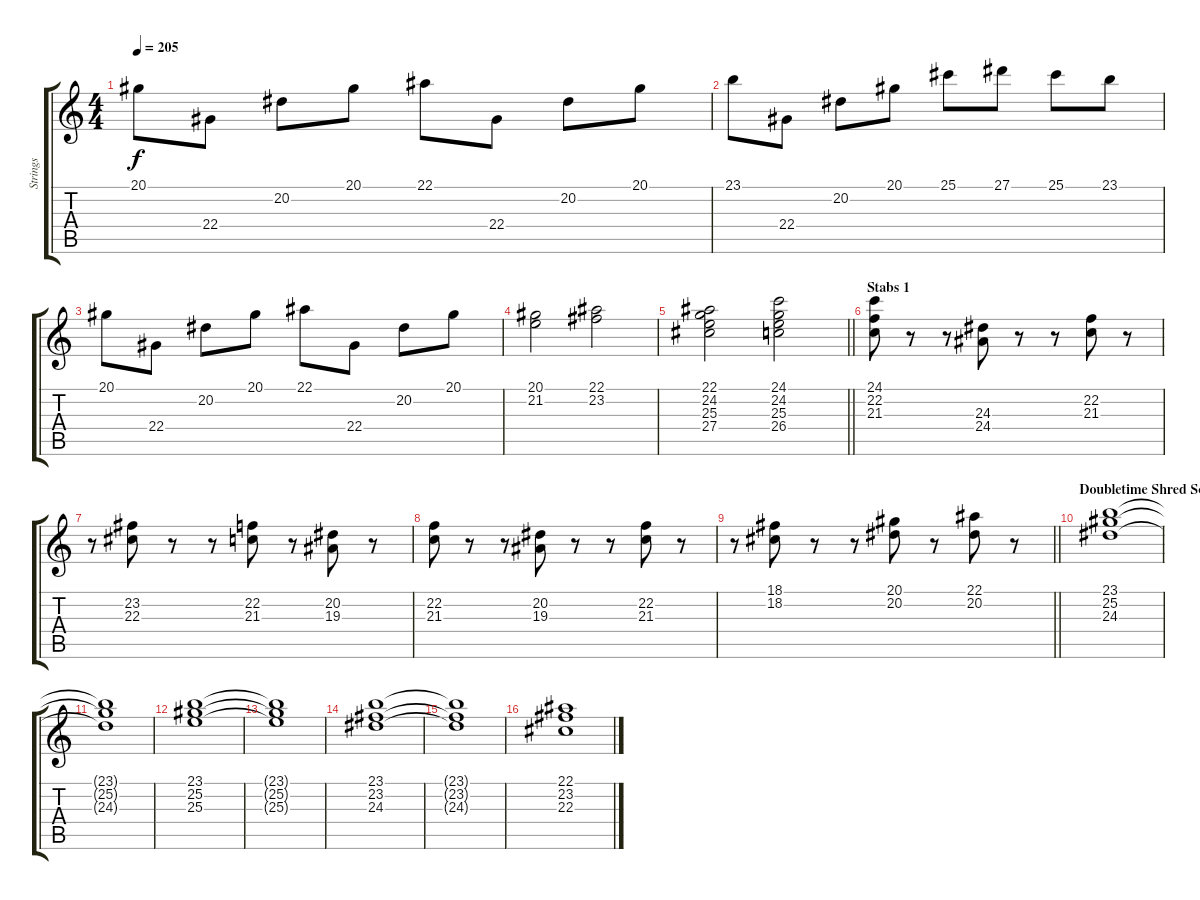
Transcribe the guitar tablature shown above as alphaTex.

\track ("Strings" "Strings") {instrument stringensemble1}
\staff {score tabs}
\tuning (C4 G3 Eb3 Bb2 F2 C2) {hide}
\ts (4 4)
\tempo 205
\clef g2
\ks c
20.1.8{dy f} 22.4.8 20.2.8 20.1.8 22.1.8 22.4.8 20.2.8 20.1.8 |
23.1.8 22.4.8 20.2.8 20.1.8 25.1.8 27.1.8 25.1.8 23.1.8 |
20.1.8 22.4.8 20.2.8 20.1.8 22.1.8 22.4.8 20.2.8 20.1.8 |
(20.1 21.2).2 (22.1 23.2).2 |
\barLineRight lightlight
(22.1 24.2 25.3 27.4).2 (24.1 24.2 25.3 26.4).2 |
\section ("" "Stabs 1")
(24.1 22.2 21.3).8 r.8 r.8 (24.3 24.4).8 r.8 r.8 (22.2 21.3).8 r.8 |
r.8 (23.2 22.3).8 r.8 r.8 (22.2 21.3).8 r.8 (20.2 19.3).8 r.8 |
(22.2 21.3).8 r.8 r.8 (20.2 19.3).8 r.8 r.8 (22.2 21.3).8 r.8 |
\barLineRight lightlight
r.8 (18.1 18.2).8 r.8 r.8 (20.1 20.2).8 r.8 (22.1 20.2).8 r.8 |
\section ("" "Doubletime Shred Solo 2")
(23.1 25.2 24.3).1 |
(23.1{t} 25.2{t} 24.3{t}).1 |
(23.1 25.2 25.3).1 |
(23.1{t} 25.2{t} 25.3{t}).1 |
(23.1 23.2 24.3).1 |
(23.1{t} 23.2{t} 24.3{t}).1 |
(22.1 23.2 22.3).1
